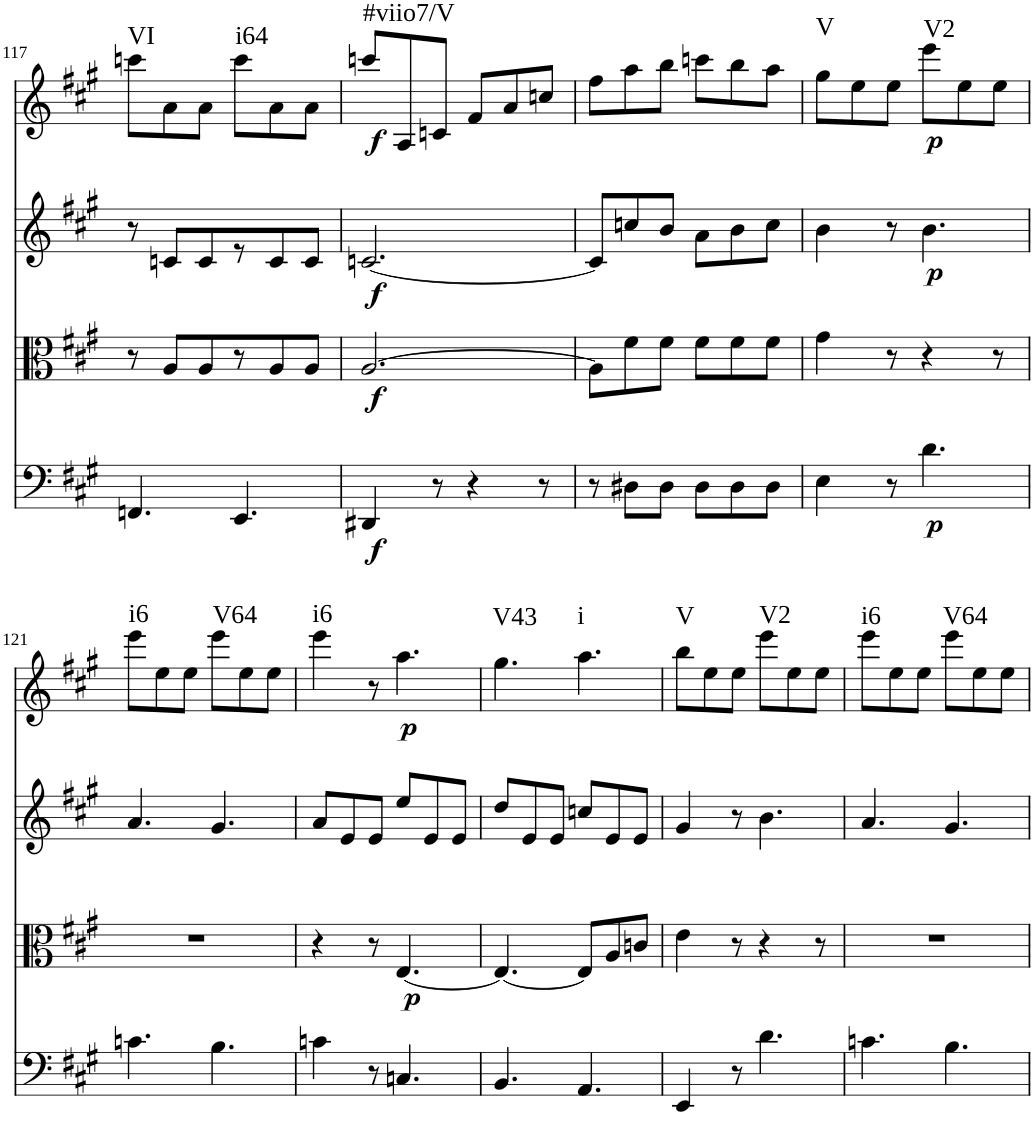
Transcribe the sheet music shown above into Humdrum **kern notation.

**kern	**dynam	**kern	**dynam	**kern	**dynam	**kern	**dynam	**harte
*part4	*part4	*part3	*part3	*part2	*part2	*part1	*part1	*part1
*staff4	*staff4	*staff3	*staff3	*staff2	*staff2	*staff1	*staff1	*
*I"Violoncello	*	*I"Viola	*	*I"Violin 2	*	*I"Violin 1	*	*
*I'Vc	*	*I'Vla	*	*I'Vln	*	*I'Vln	*	*
!!LO:PB:g=z
*clefF4	*	*clefC3	*	*clefG2	*	*clefG2	*	*
*k[f#c#g#]	*	*k[f#c#g#]	*	*k[f#c#g#]	*	*k[f#c#g#]	*	*
*A:	*	*A:	*	*A:	*	*A:	*	*
*M6/8	*	*M6/8	*	*M6/8	*	*M6/8	*	*
=117	=117	=117	=117	=117	=117	=117	=117	=117
!	!	!	!	!	!	!	!	!LO:H:kt=VI
4.FFn/	.	8r	.	8r	.	8cccn\L	.	N
.	.	8A/L	.	8cn/L	.	8a\	.	.
.	.	8A/	.	8c/	.	8a\J	.	.
!	!	!	!	!	!	!	!	!LO:H:kt=i64
4.EE/	.	8r	.	8r	.	8ccc\L	.	N
.	.	8A/	.	8c/	.	8a\	.	.
.	.	8A/J	.	8c/J	.	8a\J	.	.
=118	=118	=118	=118	=118	=118	=118	=118	=118
!	!LO:DY:b	!	!LO:DY:b	!	!LO:DY:b	!	!LO:DY:b	!LO:H:kt=#viio7/V
4DD#X/	f	[2.A/	f	[2.cn/	f	8cccn/L	f	N
.	.	.	.	.	.	8A/	.	.
8r	.	.	.	.	.	8cn/J	.	.
4r	.	.	.	.	.	8f#/L	.	.
.	.	.	.	.	.	8a/	.	.
8r	.	.	.	.	.	8ccn/J	.	.
=119	=119	=119	=119	=119	=119	=119	=119	=119
8r	.	8A\L]	.	8c/L]	.	8ff#\L	.	.
8D#X\L	.	8f#\	.	8ccn/	.	8aa\	.	.
8D#\J	.	8f#\J	.	8b/J	.	8bb\J	.	.
8D#\L	.	8f#\L	.	8a\L	.	8cccn\L	.	.
8D#\	.	8f#\	.	8b\	.	8bb\	.	.
8D#\J	.	8f#\J	.	8cc\J	.	8aa\J	.	.
=120	=120	=120	=120	=120	=120	=120	=120	=120
!	!	!	!	!	!	!	!	!LO:H:kt=V
4E\	.	4g#\	.	4b\	.	8gg#\L	.	N
.	.	.	.	.	.	8ee\	.	.
8r	.	8r	.	8r	.	8ee\J	.	.
!	!LO:DY:b	!	!	!	!LO:DY:b	!	!LO:DY:b	!LO:H:kt=V2
4.d\	p	4r	.	4.b\	p	8eee\L	p	N
.	.	.	.	.	.	8ee\	.	.
.	.	8r	.	.	.	8ee\J	.	.
!!LO:LB:g=z
=121	=121	=121	=121	=121	=121	=121	=121	=121
!	!	!	!	!	!	!	!	!LO:H:kt=i6
4.cn\	.	2.r	.	4.a/	.	8eee\L	.	N
.	.	.	.	.	.	8ee\	.	.
.	.	.	.	.	.	8ee\J	.	.
!	!	!	!	!	!	!	!	!LO:H:kt=V64
4.B\	.	.	.	4.g#/	.	8eee\L	.	N
.	.	.	.	.	.	8ee\	.	.
.	.	.	.	.	.	8ee\J	.	.
=122	=122	=122	=122	=122	=122	=122	=122	=122
!	!	!	!	!	!	!	!	!LO:H:kt=i6
4cn\	.	4r	.	8a/L	.	4eee\	.	N
.	.	.	.	8e/	.	.	.	.
8r	.	8r	.	8e/J	.	8r	.	.
!	!	!	!LO:DY:b	!	!	!	!LO:DY:b	!
4.Cn/	.	[4.E/	p	8ee/L	.	4.aa\	p	.
.	.	.	.	8e/	.	.	.	.
.	.	.	.	8e/J	.	.	.	.
=123	=123	=123	=123	=123	=123	=123	=123	=123
!	!	!	!	!	!	!	!	!LO:H:kt=V43
4.BB/	.	4.E/_	.	8dd/L	.	4.gg#\	.	N
.	.	.	.	8e/	.	.	.	.
.	.	.	.	8e/J	.	.	.	.
!	!	!	!	!	!	!	!	!LO:H:kt=i
4.AA/	.	8E/L]	.	8ccn/L	.	4.aa\	.	N
.	.	8A/	.	8e/	.	.	.	.
.	.	8cn/J	.	8e/J	.	.	.	.
=124	=124	=124	=124	=124	=124	=124	=124	=124
!	!	!	!	!	!	!	!	!LO:H:kt=V
4EE/	.	4e\	.	4g#/	.	8bb\L	.	N
.	.	.	.	.	.	8ee\	.	.
8r	.	8r	.	8r	.	8ee\J	.	.
!	!	!	!	!	!	!	!	!LO:H:kt=V2
4.d\	.	4r	.	4.b\	.	8eee\L	.	N
.	.	.	.	.	.	8ee\	.	.
.	.	8r	.	.	.	8ee\J	.	.
=125	=125	=125	=125	=125	=125	=125	=125	=125
!	!	!	!	!	!	!	!	!LO:H:kt=i6
4.cn\	.	2.r	.	4.a/	.	8eee\L	.	N
.	.	.	.	.	.	8ee\	.	.
.	.	.	.	.	.	8ee\J	.	.
!	!	!	!	!	!	!	!	!LO:H:kt=V64
4.B\	.	.	.	4.g#/	.	8eee\L	.	N
.	.	.	.	.	.	8ee\	.	.
.	.	.	.	.	.	8ee\J	.	.
=	=	=	=	=	=	=	=	=
*-	*-	*-	*-	*-	*-	*-	*-	*-
